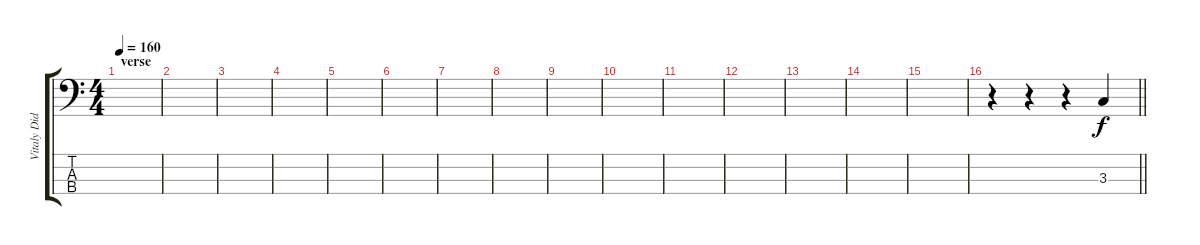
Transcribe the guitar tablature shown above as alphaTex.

\track ("Vitaly Didyk" "Vitaly Did") {instrument electricbassfinger}
\staff {score tabs}
\tuning (G2 D2 A1 E1) {hide}
\ts (4 4)
\section ("" "verse")
\tempo 160
\clef f4
\ks c
|
|
|
|
|
|
|
|
|
|
|
|
|
|
|
\barLineRight lightlight
r.4 r.4 r.4 3.3{sl}.4
